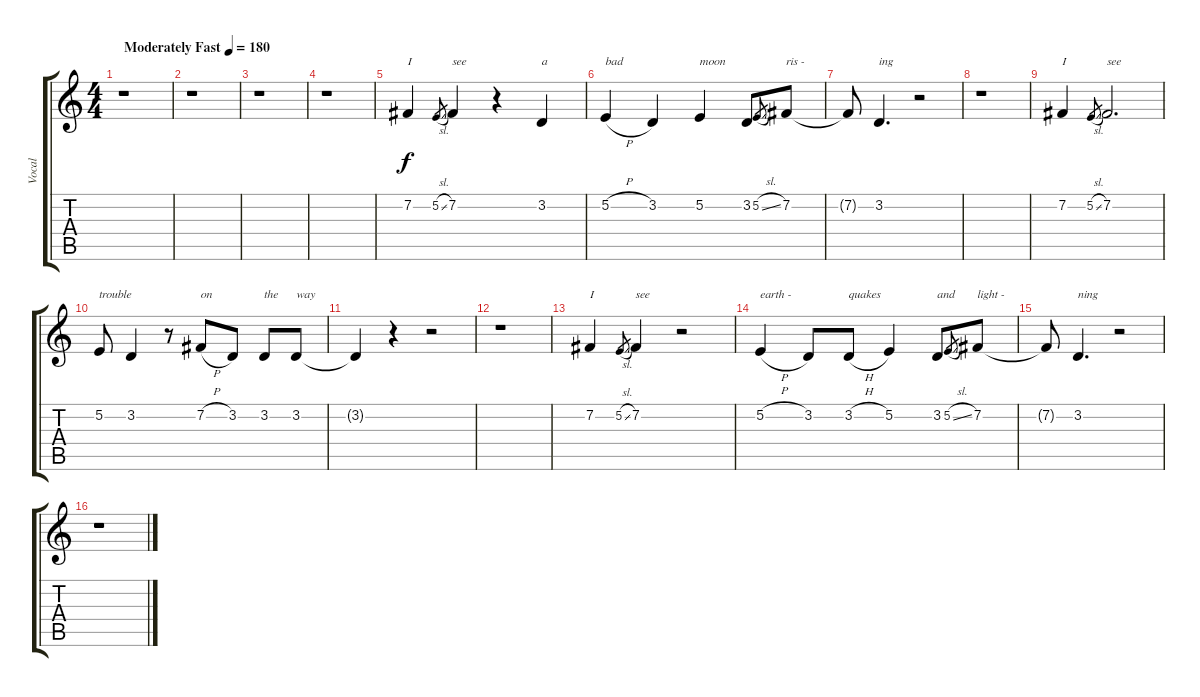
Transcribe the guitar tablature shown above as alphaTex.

\track ("Vocal" "Vocal") {instrument altosax}
\staff {score tabs}
\tuning (E4 B3 G3 D3 A2 E2) {hide}
\ts (4 4)
\tempo (180 "Moderately Fast")
\clef g2
\ks c
r.1{dy f instrument altosax} |
r.1 |
r.1 |
r.1 |
7.2.4{txt "I"} 5.2{sl}.8{gr} 7.2.4{txt "see"} r.4 3.2.4{txt "a"} |
5.2{h}.4{txt "bad"} 3.2.4 5.2.4{txt "moon"} 3.2.8 5.2{sl}.8{gr} 7.2.8{txt "ris -"} |
7.2{t}.8 3.2.4{d txt "ing"} r.2 |
r.1 |
7.2.4{txt "I"} 5.2{sl}.8{gr} 7.2.2{d txt "see"} |
5.2.8{txt "trouble"} 3.2.4 r.8 7.2{h}.8{txt "on"} 3.2.8 3.2.8{txt "the"} 3.2.8{txt "way"} |
3.2{t}.4 r.4 r.2 |
r.1 |
7.2.4{txt "I"} 5.2{sl}.8{gr} 7.2.4{txt "see"} r.2 |
5.2{h}.4{txt "earth -"} 3.2.8 3.2{h}.8{txt "quakes"} 5.2.4 3.2.8{txt "and"} 5.2{sl}.8{gr} 7.2.8{txt "light -"} |
7.2{t}.8 3.2.4{d txt "ning"} r.2 |
r.1
